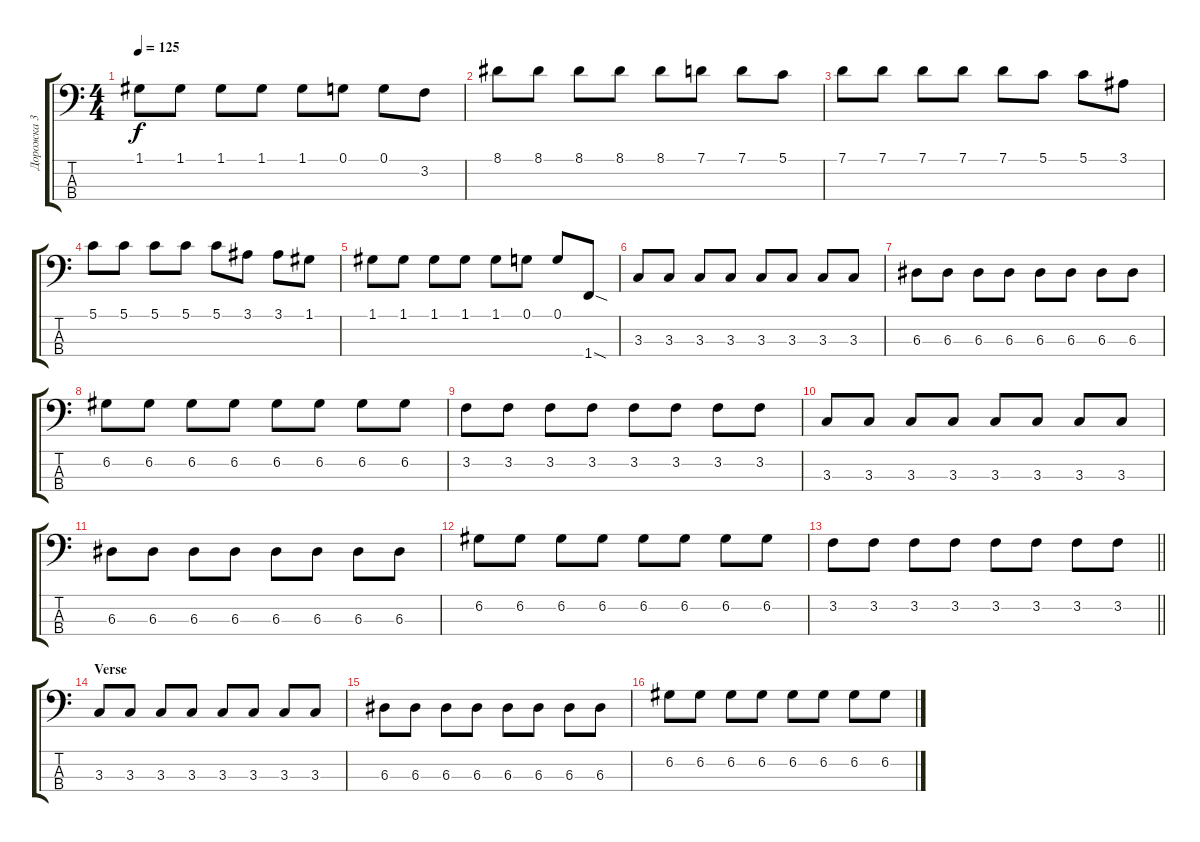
\track ("Дорожка 3" "Дорожка 3") {instrument electricbassfinger}
\staff {score tabs}
\tuning (G2 D2 A1 E1) {hide}
\ts (4 4)
\tempo 125
\clef f4
\ks c
1.1.8{dy f} 1.1.8 1.1.8 1.1.8 1.1.8 0.1.8 0.1.8 3.2.8 |
8.1.8 8.1.8 8.1.8 8.1.8 8.1.8 7.1.8 7.1.8 5.1.8 |
7.1.8 7.1.8 7.1.8 7.1.8 7.1.8 5.1.8 5.1.8 3.1.8 |
5.1.8 5.1.8 5.1.8 5.1.8 5.1.8 3.1.8 3.1.8 1.1.8 |
1.1.8 1.1.8 1.1.8 1.1.8 1.1.8 0.1.8 0.1.8 1.4{sod}.8 |
3.3.8 3.3.8 3.3.8 3.3.8 3.3.8 3.3.8 3.3.8 3.3.8 |
6.3.8 6.3.8 6.3.8 6.3.8 6.3.8 6.3.8 6.3.8 6.3.8 |
6.2.8 6.2.8 6.2.8 6.2.8 6.2.8 6.2.8 6.2.8 6.2.8 |
3.2.8 3.2.8 3.2.8 3.2.8 3.2.8 3.2.8 3.2.8 3.2.8 |
3.3.8 3.3.8 3.3.8 3.3.8 3.3.8 3.3.8 3.3.8 3.3.8 |
6.3.8 6.3.8 6.3.8 6.3.8 6.3.8 6.3.8 6.3.8 6.3.8 |
6.2.8 6.2.8 6.2.8 6.2.8 6.2.8 6.2.8 6.2.8 6.2.8 |
\barLineRight lightlight
3.2.8 3.2.8 3.2.8 3.2.8 3.2.8 3.2.8 3.2.8 3.2.8 |
\section ("" "Verse")
3.3.8 3.3.8 3.3.8 3.3.8 3.3.8 3.3.8 3.3.8 3.3.8 |
6.3.8 6.3.8 6.3.8 6.3.8 6.3.8 6.3.8 6.3.8 6.3.8 |
6.2.8 6.2.8 6.2.8 6.2.8 6.2.8 6.2.8 6.2.8 6.2.8
